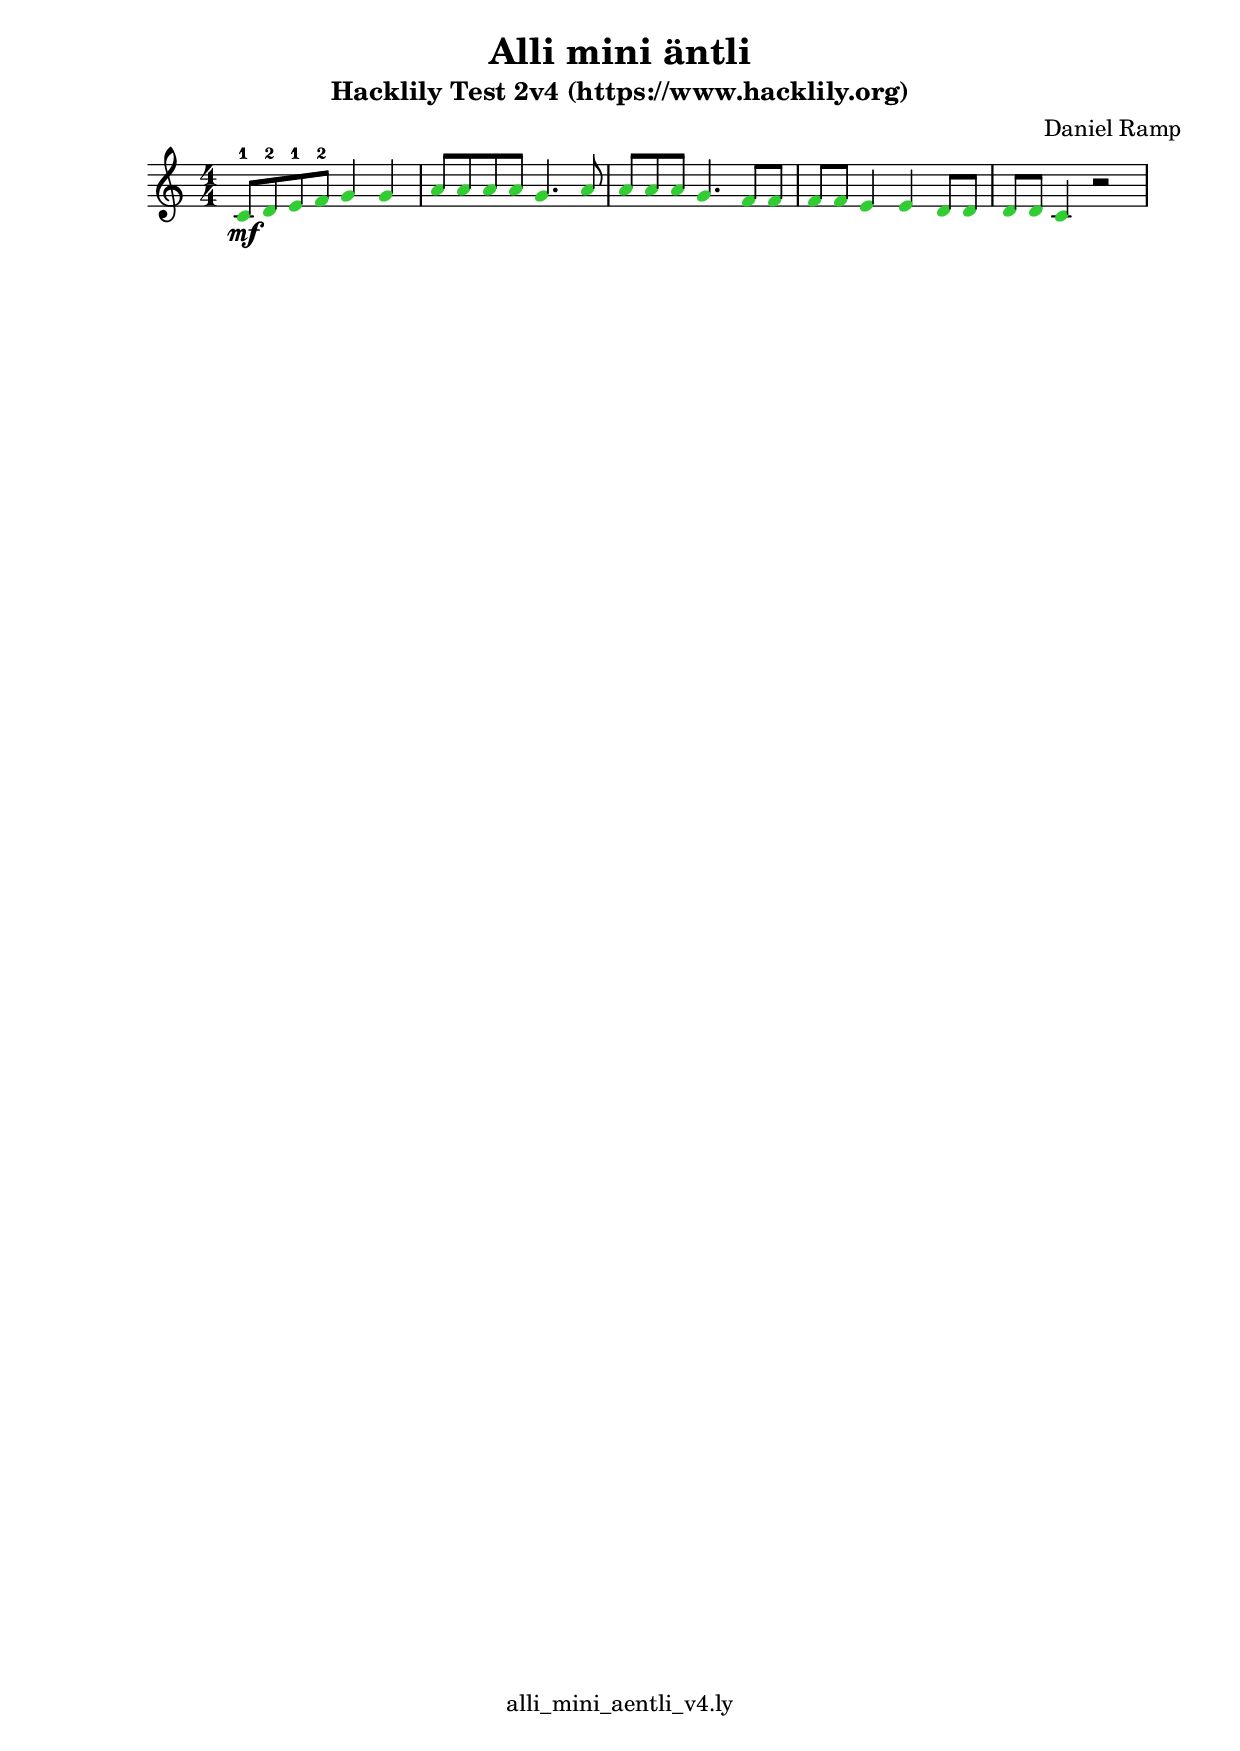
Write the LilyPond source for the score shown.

\header {
  title = "Alli mini äntli"
  subtitle = "Hacklily Test 2v4 (https://www.hacklily.org)"
  composer = "Daniel Ramp"
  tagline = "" % remove the "Music engraving by LilyPond 2.18.2--www.lilypond.org" watermark at the bottom
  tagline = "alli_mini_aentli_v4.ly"
  %very helpful list of commands: https://lilypond.org/doc/v2.22/Documentation/notation/cheat-sheet
}

\score {
  \relative c' {
    \numericTimeSignature
    \time 4/4
    \override NoteHead.color = #(x11-color "LimeGreen")
    c8-1\mf d-2 e-1 f-2 g4 g4 a8 a a a g4. a8 a a a g4. f8 f f f e4 e d8 d d d c4 r2
  }

  \layout {}
  \midi {}
}